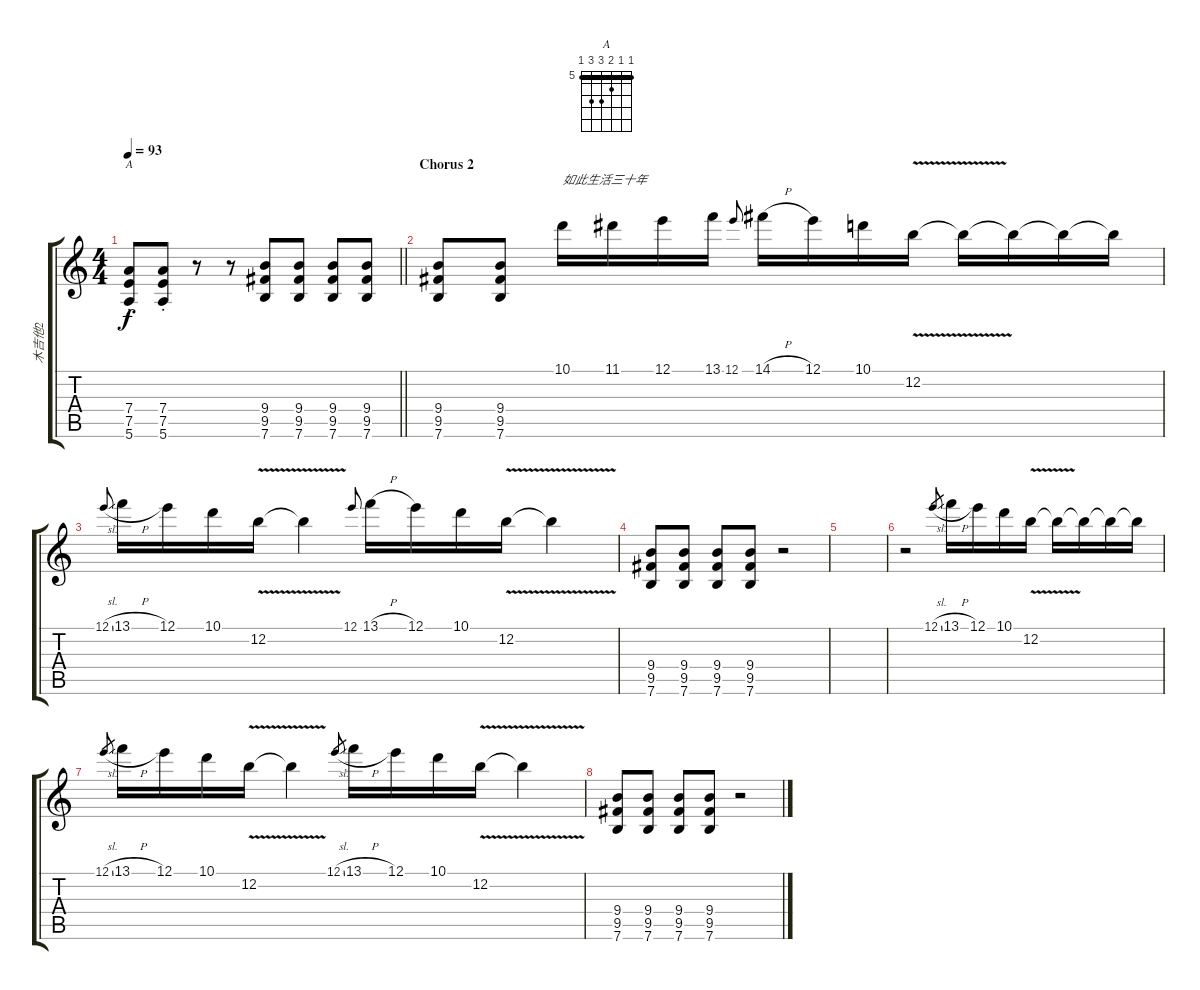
\track ("木吉他2" "木吉他2") {instrument acousticguitarnylon}
\staff {score tabs}
\tuning (E4 B3 G3 D3 A2 E2) {hide}
\chord ("A" 5 5 6 7 7 5) {firstfret 5 barre 5}
\ts (4 4)
\tempo 93
\clef g2
\barLineRight lightlight
\ks c
(7.4{st} 7.5{st} 5.6{st}).8{ch "A" dy f} (7.4{st} 7.5{st} 5.6{st}).8 r.8 r.8 (9.4 9.5 7.6).8 (9.4 9.5 7.6).8 (9.4 9.5 7.6).8 (9.4 9.5 7.6).8 |
\section ("" "Chorus 2")
(9.4 9.5 7.6).8 (9.4 9.5 7.6).8 10.1.16{txt "如此生活三十年" volume 13 balance 4 instrument overdrivenguitar} 11.1.16 12.1.16 13.1.16 12.1.8{gr onbeat} 14.1{h}.16 12.1.16 10.1.16 12.2{v}.16 12.2{t}.16 12.2{t}.16 12.2{t}.16 12.2{t}.16 |
12.1{sl}.8{gr onbeat} 13.1{h}.16 12.1.16 10.1.16 12.2{v}.16 12.2{t}.4 12.1.8{gr onbeat} 13.1{h}.16 12.1.16 10.1.16 12.2{v}.16 12.2{t}.4 |
(9.4 9.5 7.6).8 (9.4 9.5 7.6).8 (9.4 9.5 7.6).8 (9.4 9.5 7.6).8 r.2 |
|
r.2 12.1{sl}.8{gr} 13.1{h}.16 12.1.16 10.1.16 12.2{v}.16 12.2{t}.16 12.2{t}.16 12.2{t}.16 12.2{t}.16 |
12.1{sl}.8{gr} 13.1{h}.16 12.1.16 10.1.16 12.2{v}.16 12.2{t}.4 12.1{sl}.8{gr} 13.1{h}.16 12.1.16 10.1.16 12.2{v}.16 12.2{t}.4 |
(9.4 9.5 7.6).8 (9.4 9.5 7.6).8 (9.4 9.5 7.6).8 (9.4 9.5 7.6).8 r.2
